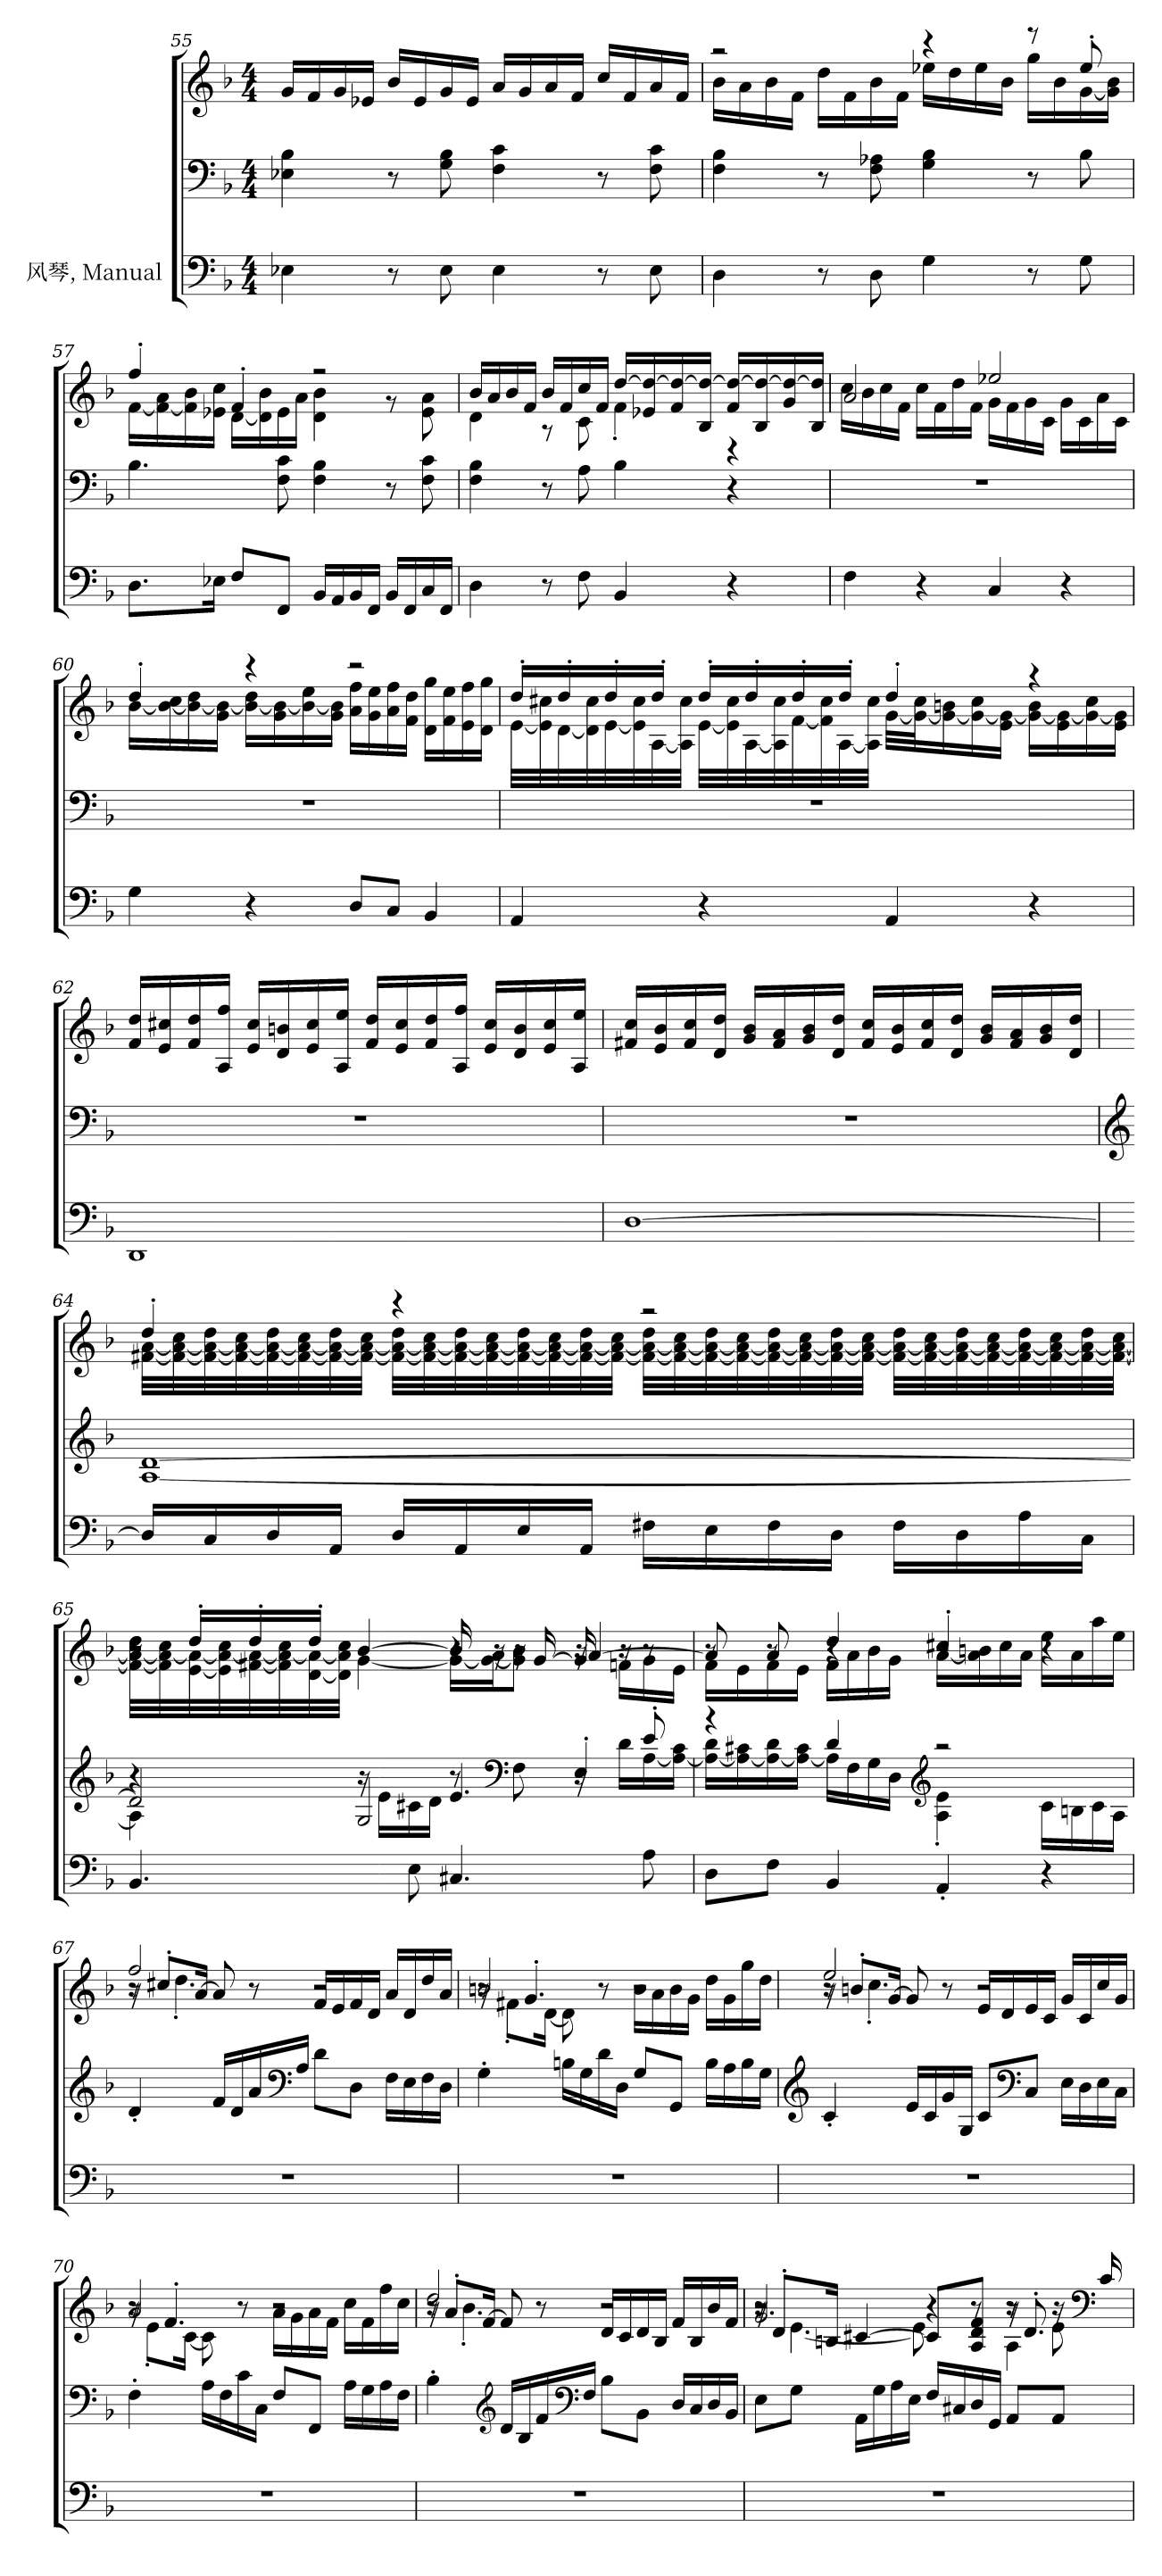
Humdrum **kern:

**kern	**kern	**kern
*part1	*part1	*part1
*staff3	*staff2	*staff1
*I"风琴, Manual	*	*
*clefF4	*clefF4	*clefG2
*k[b-]	*k[b-]	*k[b-]
*M4/4	*M4/4	*M4/4
=55	=55	=55
4E-X\	4E-X\ 4B-\	16g/LL
.	.	16f/
.	.	16g/
.	.	16e-X/JJ
8r	8r	16b-/LL
.	.	16e-/
8E-\	8G\ 8B-\	16g/
.	.	16e-/JJ
4E-\	4F\ 4c\	16a/LL
.	.	16g/
.	.	16a/
.	.	16f/JJ
8r	8r	16cc/LL
.	.	16f/
8E-\	8F\ 8c\	16a/
.	.	16f/JJ
!!LO:LB:g=z
=56	=56	=56
*	*	*^
4D\	4F\ 4B-\	2r	16b-\LL
.	.	.	16a\
.	.	.	16b-\
.	.	.	16f\JJ
8r	8r	.	16dd\LL
.	.	.	16f\
8D\	8F\ 8A-X\	.	16b-\
.	.	.	16f\JJ
4G\	4G\ 4B-\	4r	16ee-X\LL
.	.	.	16dd\
.	.	.	16ee-\
.	.	.	16b-\JJ
8r	8r	8r	16gg\LL
.	.	.	16b-\
8G\	8B-\	8ee-'/	[16g\
.	.	.	16g\] 16b-\JJ
=57	=57	=57	=57
8.D\L	4.B-\	4ff'/	[16f\LL
.	.	.	16f\_ 16a\
.	.	.	16f\] 16b-\
16E-X\Jk	.	.	16e-X\ 16cc\JJ
8F/L	.	4f'/	[16d\LL
.	.	.	16d\] 16b-\
8FF/J	8F\ 8c\	.	16e-\
.	.	.	16a\JJ
16BB-/LL	4F\ 4B-\	2r	4d\ 4b-\
16AA/	.	.	.
16BB-/	.	.	.
16FF/JJ	.	.	.
16BB-/LL	8r	.	8r
16FF/	.	.	.
16C/	8F\ 8c\	.	8e-\ 8a\
16FF/JJ	.	.	.
!!LO:PB:g=z	!!
=58	=58	=58	=58
4D\	4F\ 4B-\	16b-/LL	4d\
.	.	16a/	.
.	.	16b-/	.
.	.	16f/JJ	.
8r	8r	16b-/LL	8r
.	.	16f/	.
8F\	8A\	16cc/	8c\
.	.	16f/JJ	.
4BB-/	4B-\	[16dd/LL	4f'\
.	.	16e-X/ 16dd/_	.
.	.	16f/ 16dd/_	.
.	.	16B-/ 16dd/_JJ	.
4r	4r	16f/ 16dd/_LL	4r
.	.	16B-/ 16dd/_	.
.	.	16g/ 16dd/_	.
.	.	16B-/ 16dd/]JJ	.
=59	=59	=59	=59
4F\	1r	2a/	16cc\LL
.	.	.	16b-\
.	.	.	16cc\
.	.	.	16f\JJ
4r	.	.	16cc\LL
.	.	.	16f\
.	.	.	16dd\
.	.	.	16f\JJ
4C/	.	2ee-X/	16g\LL
.	.	.	16f\
.	.	.	16g\
.	.	.	16c\JJ
4r	.	.	16g\LL
.	.	.	16c\
.	.	.	16a\
.	.	.	16c\JJ
!!LO:LB:g=z	!!
=60	=60	=60	=60
4G\	1r	4dd'/	[16b-\LL
.	.	.	16b-\_ 16cc\
.	.	.	16b-\_ 16dd\
.	.	.	16g\ 16b-\_JJ
4r	.	4r	16b-\_ 16dd\LL
.	.	.	16g\ 16b-\_
.	.	.	16b-\_ 16ee\
.	.	.	16g\ 16b-\]JJ
8D/L	.	2r	16a\ 16ff\LL
.	.	.	16g\ 16ee\
8C/J	.	.	16a\ 16ff\
.	.	.	16f\ 16dd\JJ
4BB-/	.	.	16d\ 16gg\LL
.	.	.	16f\ 16ee\
.	.	.	16e\ 16ff\
.	.	.	16d\ 16gg\JJ
!!LO:LB:g=z	!!
=61	=61	=61	=61
4AA/	1r	16dd'/LL	[32e\LLL
.	.	.	32e\] 32cc#X\
.	.	16dd'/	[32d\
.	.	.	32d\] 32cc#\
.	.	16dd'/	[32e\
.	.	.	32e\] 32cc#\
.	.	16dd'/JJ	[32A\
.	.	.	32A\] 32cc#\JJJ
4r	.	16dd'/LL	[32e\LLL
.	.	.	32e\] 32cc#\
.	.	16dd'/	[32A\
.	.	.	32A\] 32cc#\
.	.	16dd'/	[32f\
.	.	.	32f\] 32cc#\
.	.	16dd'/JJ	[32A\
.	.	.	32A\] 32cc#\JJJ
4AA/	.	4dd'/	[32g\LLL
.	.	.	32g\_ 32cc#\J
.	.	.	16g\_ 16bn\
.	.	.	16g\_ 16cc#\
.	.	.	16e\ 16g\_JJ
4r	.	4r	16g\_ 16b\LL
.	.	.	16e\ 16g\_
.	.	.	16g\_ 16cc#\
.	.	.	16e\ 16g\]JJ
*	*	*v	*v
!!LO:LB:g=z
=62	=62	=62
1DD	1r	16f/ 16dd/LL
.	.	16e/ 16cc#X/
.	.	16f/ 16dd/
.	.	16A/ 16ff/JJ
.	.	16e/ 16cc#/LL
.	.	16d/ 16bn/
.	.	16e/ 16cc#/
.	.	16A/ 16ee/JJ
.	.	16f/ 16dd/LL
.	.	16e/ 16cc#/
.	.	16f/ 16dd/
.	.	16A/ 16ff/JJ
.	.	16e/ 16cc#/LL
.	.	16d/ 16b/
.	.	16e/ 16cc#/
.	.	16A/ 16ee/JJ
=63	=63	=63
[1D	1r	16f#X/ 16cc/LL
.	.	16e/ 16b-/
.	.	16f#/ 16cc/
.	.	16d/ 16dd/JJ
.	.	16g/ 16b-/LL
.	.	16f#/ 16a/
.	.	16g/ 16b-/
.	.	16d/ 16dd/JJ
.	.	16f#/ 16cc/LL
.	.	16e/ 16b-/
.	.	16f#/ 16cc/
.	.	16d/ 16dd/JJ
.	.	16g/ 16b-/LL
.	.	16f#/ 16a/
.	.	16g/ 16b-/
.	.	16d/ 16dd/JJ
!!LO:PB:g=z
=64	=64	=64
*	*clefG2	*
*	*^	*^
16D/LL]	[1d	[1A	4dd'/	[32f#X\ [32a\LLL
.	.	.	.	32f#\_ 32a\_ 32cc\
16C/	.	.	.	32f#\_ 32a\_ 32dd\
.	.	.	.	32f#\_ 32a\_ 32cc\
16D/	.	.	.	32f#\_ 32a\_ 32dd\
.	.	.	.	32f#\_ 32a\_ 32cc\
16AA/JJ	.	.	.	32f#\_ 32a\_ 32dd\
.	.	.	.	32f#\_ 32a\_ 32cc\JJJ
16D/LL	.	.	4r	32f#\_ 32a\_ 32dd\LLL
.	.	.	.	32f#\_ 32a\_ 32cc\
16AA/	.	.	.	32f#\_ 32a\_ 32dd\
.	.	.	.	32f#\_ 32a\_ 32cc\
16E/	.	.	.	32f#\_ 32a\_ 32dd\
.	.	.	.	32f#\_ 32a\_ 32cc\
16AA/JJ	.	.	.	32f#\_ 32a\_ 32dd\
.	.	.	.	32f#\_ 32a\_ 32cc\JJJ
16F#X\LL	.	.	2r	32f#\_ 32a\_ 32dd\LLL
.	.	.	.	32f#\_ 32a\_ 32cc\
16E\	.	.	.	32f#\_ 32a\_ 32dd\
.	.	.	.	32f#\_ 32a\_ 32cc\
16F#\	.	.	.	32f#\_ 32a\_ 32dd\
.	.	.	.	32f#\_ 32a\_ 32cc\
16D\JJ	.	.	.	32f#\_ 32a\_ 32dd\
.	.	.	.	32f#\_ 32a\_ 32cc\JJJ
16F#\LL	.	.	.	32f#\_ 32a\_ 32dd\LLL
.	.	.	.	32f#\_ 32a\_ 32cc\
16D\	.	.	.	32f#\_ 32a\_ 32dd\
.	.	.	.	32f#\_ 32a\_ 32cc\
16A\	.	.	.	32f#\_ 32a\_ 32dd\
.	.	.	.	32f#\_ 32a\_ 32cc\
16C\JJ	.	.	.	32f#\_ 32a\_ 32dd\
.	.	.	.	32f#\_ 32a\_ 32cc\JJJ
!!LO:LB:g=z
=65	=65	=65	=65	=65
*	*	*^	*	*^
4.BB-/	2d/]	4A\]	4r	16r	32f#\_ 32a\_ 32dd\LLL	2r
.	.	.	.	.	32f#\] 32a\_ 32cc\	.
.	.	.	.	16dd'/LL	[32e\ 32a\_	.
.	.	.	.	.	32e\] 32a\_ 32cc\	.
.	.	.	.	16dd'/	[32f#X\ 32a\_	.
.	.	.	.	.	32f#\] 32a\_ 32cc\	.
.	.	.	.	16dd'/JJ	[32d\ 32a\_	.
.	.	.	.	.	32d\] 32a\] 32cc\JJJ	.
.	.	16r	2G/	[4b-/	[4g\	.
.	.	16e\LL	.	.	.	.
8E\	.	16c#X\	.	.	.	.
.	.	16d\JJ	.	.	.	.
4.C#X/	4.e/	8r	.	16b-/]	16g\LL_	4r
.	.	.	.	16r	16g\_ 16a\J	.
*	*clefF4	*	*	*	*	*
.	.	8F\	.	16r	8g\] 8b-\J	.
.	.	.	.	[16g/	.	.
.	.	16r	4E'/	16g/]	16r	[4a/
.	.	16d\LL	.	16r	16fn\LL	.
8A\	8e'/	[16A\	.	8r	16g\	.
.	.	16A\_ 16c#\JJ	.	.	16e\JJ	.
*	*	*v	*v	*	*	*
!!LO:LB:g=z	!!	!!
=66	=66	=66	=66	=66	=66
8D\L	4r	16A\_ 16d\LL	8r	16f\LL	8a/]
.	.	16A\_ 16c#X\	.	16e\	.
8F\J	.	16A\_ 16d\	8a/	16f\	8r
.	.	16A\_ 16c#\JJ	.	16e\JJ	.
4BB-/	4d/	16A\LL]	4dd/	16f\LL	4r
.	.	16F\	.	16a\	.
.	.	16G\	.	16b-\	.
.	.	16D\JJ	.	16g\JJ	.
*	*clefG2	*	*	*	*
4AA'/	2r	4A\' 4e\'	4cc#X'/	[16a\LL	2r
.	.	.	.	16a\] 16bn\	.
.	.	.	.	16cc#\	.
.	.	.	.	16a\JJ	.
4r	.	16c#\LL	4r	16ee\LL	.
.	.	16Bn\	.	16a\	.
.	.	16c#\	.	16aa\	.
.	.	16A\JJ	.	16ee\JJ	.
*	*v	*v	*	*	*
=67	=67	=67	=67	=67
1r	4d'/	2ff/	8r	16r
.	.	.	.	8cc#X'/L
.	.	.	4.dd'\	.
.	.	.	.	[16a/Jk
.	16f/LL	.	.	8a/]
.	16d/	.	.	.
.	16a/	.	.	8r
*	*clefF4	*	*	*
.	16A/JJ	.	.	.
.	8d\L	2r	2r	16f/LL
.	.	.	.	16e/
.	8D\J	.	.	16f/
.	.	.	.	16d/JJ
.	16F\LL	.	.	16a/LL
.	16E\	.	.	16d/
.	16F\	.	.	16dd/
.	16D\JJ	.	.	16a/JJ
!!LO:LB:g=z	!!	!!
=68	=68	=68	=68	=68
1r	4G'\	2bn/	16r	8r
.	.	.	8f#X'\L	.
.	.	.	.	4.g'/
.	.	.	[16d\Jk	.
.	16Bn\LL	.	8d\]	.
.	16G\	.	.	.
.	16d\	.	8r	.
.	16D\JJ	.	.	.
.	8G/L	2r	16b\LL	2r
.	.	.	16a\	.
.	8GG/J	.	16b\	.
.	.	.	16g\JJ	.
.	16B\LL	.	16dd\LL	.
.	16A\	.	16g\	.
.	16B\	.	16gg\	.
.	16G\JJ	.	16dd\JJ	.
=69	=69	=69	=69	=69
*	*clefG2	*	*	*
1r	4c'/	2ee/	8r	16r
.	.	.	.	8bn'/L
.	.	.	4.cc'\	.
.	.	.	.	[16g/Jk
.	16e/LL	.	.	8g/]
.	16c/	.	.	.
.	16g/	.	.	8r
.	16G/JJ	.	.	.
.	8c/L	2r	2r	16e/LL
.	.	.	.	16d/
*	*clefF4	*	*	*
.	8C/J	.	.	16e/
.	.	.	.	16c/JJ
.	16E\LL	.	.	16g/LL
.	16D\	.	.	16c/
.	16E\	.	.	16cc/
.	16C\JJ	.	.	16g/JJ
!!LO:PB:g=z	!!	!!
=70	=70	=70	=70	=70
1r	4F'\	2a/	16r	8r
.	.	.	8e'\L	.
.	.	.	.	4.f'/
.	.	.	[16c\Jk	.
.	16A\LL	.	8c\]	.
.	16F\	.	.	.
.	16c\	.	8r	.
.	16C\JJ	.	.	.
.	8F/L	2r	16a\LL	2r
.	.	.	16g\	.
.	8FF/J	.	16a\	.
.	.	.	16f\JJ	.
.	16A\LL	.	16cc\LL	.
.	16G\	.	16f\	.
.	16A\	.	16ff\	.
.	16F\JJ	.	16cc\JJ	.
=71	=71	=71	=71	=71
1r	4B-'\	2dd/	8r	16r
.	.	.	.	8a'/L
.	.	.	4.b-'\	.
.	.	.	.	[16f/Jk
*	*clefG2	*	*	*
.	16d/LL	.	.	8f/]
.	16B-/	.	.	.
.	16f/	.	.	8r
*	*clefF4	*	*	*
.	16F/JJ	.	.	.
.	8B-\L	2r	2r	16d/LL
.	.	.	.	16c/
.	8BB-\J	.	.	16d/
.	.	.	.	16B-/JJ
.	16D/LL	.	.	16f/LL
.	16C/	.	.	16B-/
.	16D/	.	.	16b-/
.	16BB-/JJ	.	.	16f/JJ
!!LO:LB:g=z
=72	=72	=72	=72	=72
*	*	*	*	*^
1r	8E\L	2.g/	2r	16r	8r
.	.	.	.	8d'/L	.
.	8G\J	.	.	.	[4.e\
.	.	.	.	16Bn/Jk	.
.	16AA\LL	.	.	[4c#X/	.
.	16G\	.	.	.	.
.	16A\	.	.	.	.
.	16E\JJ	.	.	.	.
.	16F/LL	.	4r	8c#/L]	8e\]
.	16C#X/	.	.	.	.
.	16D/	.	.	8A/ 8d/ 8f/J	8r
.	16GG/JJ	.	.	.	.
.	8AA/L	16r	8r	8r	4A\
.	.	8.d'/	.	.	.
.	8AA/J	.	8e\	16r	.
*	*	*clefF4	*	*	*
.	.	.	.	16c#/	.
*	*	*v	*v	*v	*v
=	=	=
*-	*-	*-
